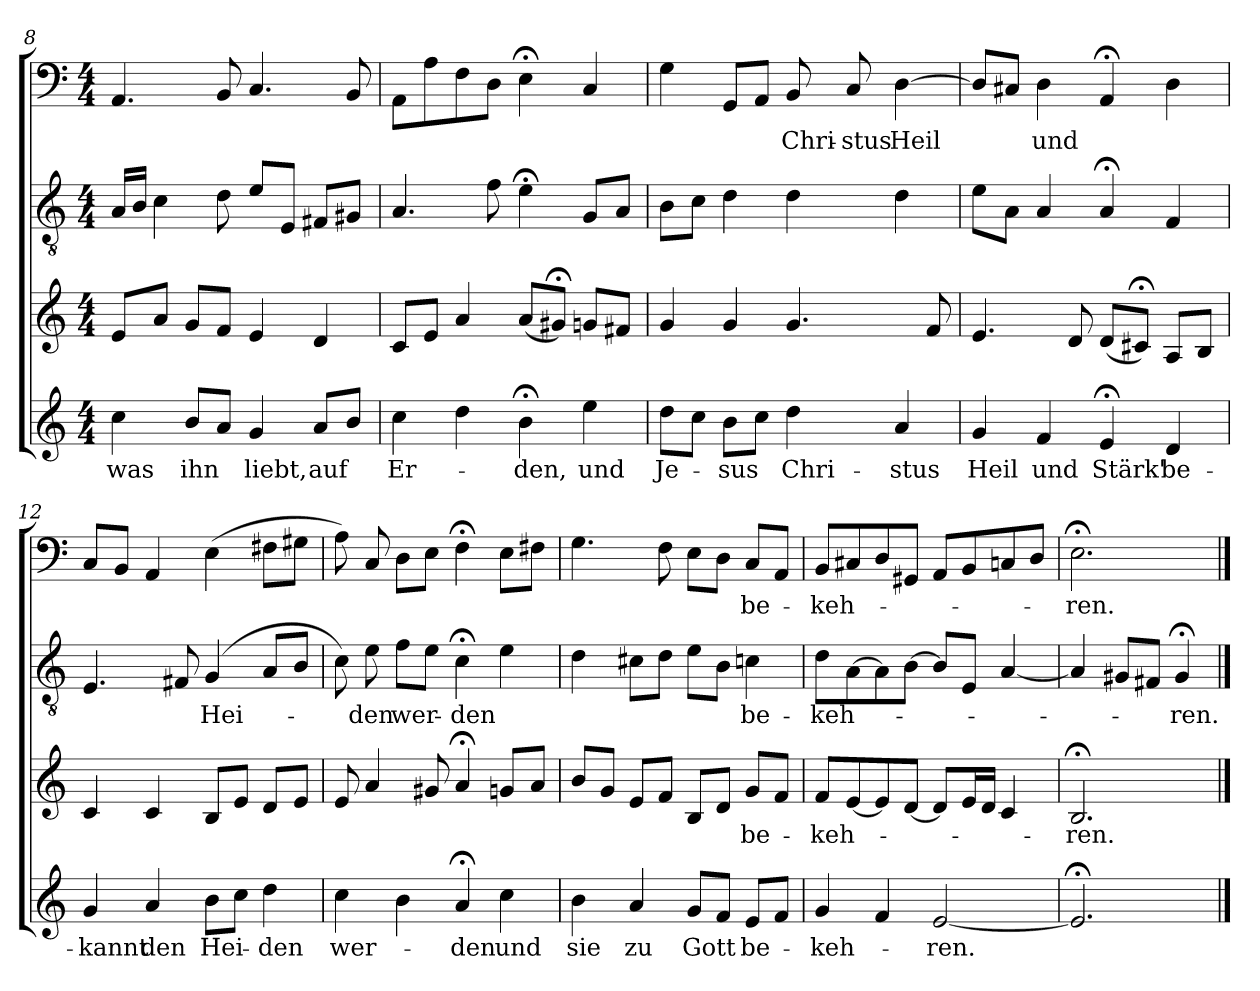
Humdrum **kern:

**kern	**text	**kern	**text	**kern	**text	**kern	**text
*part4	*part4	*part3	*part3	*part2	*part2	*part1	*part1
*staff4	*staff4	*staff3	*staff3	*staff2	*staff2	*staff1	*staff1
*clefG2	*	*clefG2	*	*clefGv2	*	*clefF4	*
*k[]	*	*k[]	*	*k[]	*	*k[]	*
*a:	*	*a:	*	*a:	*	*a:	*
*M4/4	*	*M4/4	*	*M4/4	*	*M4/4	*
=8	=8	=8	=8	=8	=8	=8	=8
4cc\	was	8e/L	.	16A/LL	.	4.AA/	.
.	.	.	.	16B/JJ	.	.	.
.	.	8a/J	.	4c\	.	.	.
8b/L	ihn	8g/L	.	.	.	.	.
8a/J	.	8f/J	.	8d\	.	8BB/	.
4g/	liebt,	4e/	.	8e/L	.	4.C/	.
.	.	.	.	8E/J	.	.	.
8a/L	auf	4d/	.	8F#X/L	.	.	.
8b/J	.	.	.	8G#X/J	.	8BB/	.
=9	=9	=9	=9	=9	=9	=9	=9
4cc\	Er-	8c/L	.	4.A/	.	8AA\L	.
.	.	8e/J	.	.	.	8A\	.
4dd\	.	4a/	.	.	.	8F\	.
.	.	.	.	8f\	.	8D\J	.
4b;<\	-den,	(8a/L	.	4e;<\	.	4E;<\	.
.	.	8g#X;</J)	.	.	.	.	.
4ee\	und	8gn/L	.	8G/L	.	4C/	.
.	.	8f#X/J	.	8A/J	.	.	.
=10	=10	=10	=10	=10	=10	=10	=10
8dd\L	Je-	4g/	.	8B\L	.	4G\	.
8cc\J	.	.	.	8c\J	.	.	.
8b\L	-sus	4g/	.	4d\	.	8GG/L	.
8cc\J	.	.	.	.	.	8AA/J	.
4dd\	Chri-	4.g/	.	4d\	.	8BB/	Chri-
.	.	.	.	.	.	8C/	-stus
4a/	-stus	.	.	4d\	.	[4D\	Heil
.	.	8f/	.	.	.	.	.
=11	=11	=11	=11	=11	=11	=11	=11
4g/	Heil	4.e/	.	8e\L	.	8D/L]	.
.	.	.	.	8A\J	.	8C#X/J	.
4f/	und	.	.	4A/	.	4D\	und
.	.	8d/	.	.	.	.	.
4e;</	Stärk'	(8d/L	.	4A;</	.	4AA;</	.
.	.	8c#X;</J)	.	.	.	.	.
4d/	be-	8A/L	.	4F/	.	4D\	.
.	.	8B/J	.	.	.	.	.
=12	=12	=12	=12	=12	=12	=12	=12
4g/	-kannt	4c/	.	4.E/	.	8C/L	.
.	.	.	.	.	.	8BB/J	.
4a/	den	4c/	.	.	.	4AA/	.
.	.	.	.	8F#X/	.	.	.
8b\L	Hei-	8B/L	.	(4G/	Hei-	(4E\	.
8cc\J	.	8e/J	.	.	.	.	.
4dd\	-den	8d/L	.	8A/L	.	8F#X\L	.
.	.	8e/J	.	8B/J	.	8G#X\J	.
=13	=13	=13	=13	=13	=13	=13	=13
4cc\	wer-	8e/	.	8c\)	.	8A\)	.
.	.	4a/	.	8e\	-den	8C/	.
4b\	.	.	.	8f\L	wer-	8D\L	.
.	.	8g#X/	.	8e\J	.	8E\J	.
4a;</	-den	4a;</	.	4c;<\	-den	4F;<\	.
4cc\	und	8gn/L	.	4e\	.	8E\L	.
.	.	8a/J	.	.	.	8F#X\J	.
=14	=14	=14	=14	=14	=14	=14	=14
4b\	sie	8b/L	.	4d\	.	4.G\	.
.	.	8g/J	.	.	.	.	.
4a/	zu	8e/L	.	8c#X\L	.	.	.
.	.	8f/J	.	8d\J	.	8F\	.
8g/L	Gott	8B/L	.	8e\L	.	8E\L	.
8f/J	.	8d/J	.	8B\J	.	8D\J	.
8e/L	be-	8g/L	be-	4cn\	be-	8C/L	be-
8f/J	.	8f/J	.	.	.	8AA/J	.
=15	=15	=15	=15	=15	=15	=15	=15
4g/	-keh-	8f/L	-keh-	8d\L	-keh-	8BB/L	-keh-
.	.	[8e/	.	[8A\	.	8C#X/	.
4f/	.	8e/]	.	8A\]	.	8D/	.
.	.	[8d/J	.	[8B\J	.	8GG#X/J	.
[2e/	-ren.	8d/L]	.	8B/L]	.	8AA/L	.
.	.	16e/L	.	8E/J	.	8BB/	.
.	.	16d/JJ	.	.	.	.	.
.	.	4c/	.	[4A/	.	8Cn/	.
.	.	.	.	.	.	8D/J	.
=16	=16	=16	=16	=16	=16	=16	=16
2.e;</]	.	2.B;</	-ren.	4A/]	.	2.E;<\	-ren.
.	.	.	.	8G#X/L	.	.	.
.	.	.	.	8F#X/J	.	.	.
.	.	.	.	4G#;</	-ren.	.	.
==	==	==	==	==	==	==	==
*-	*-	*-	*-	*-	*-	*-	*-
